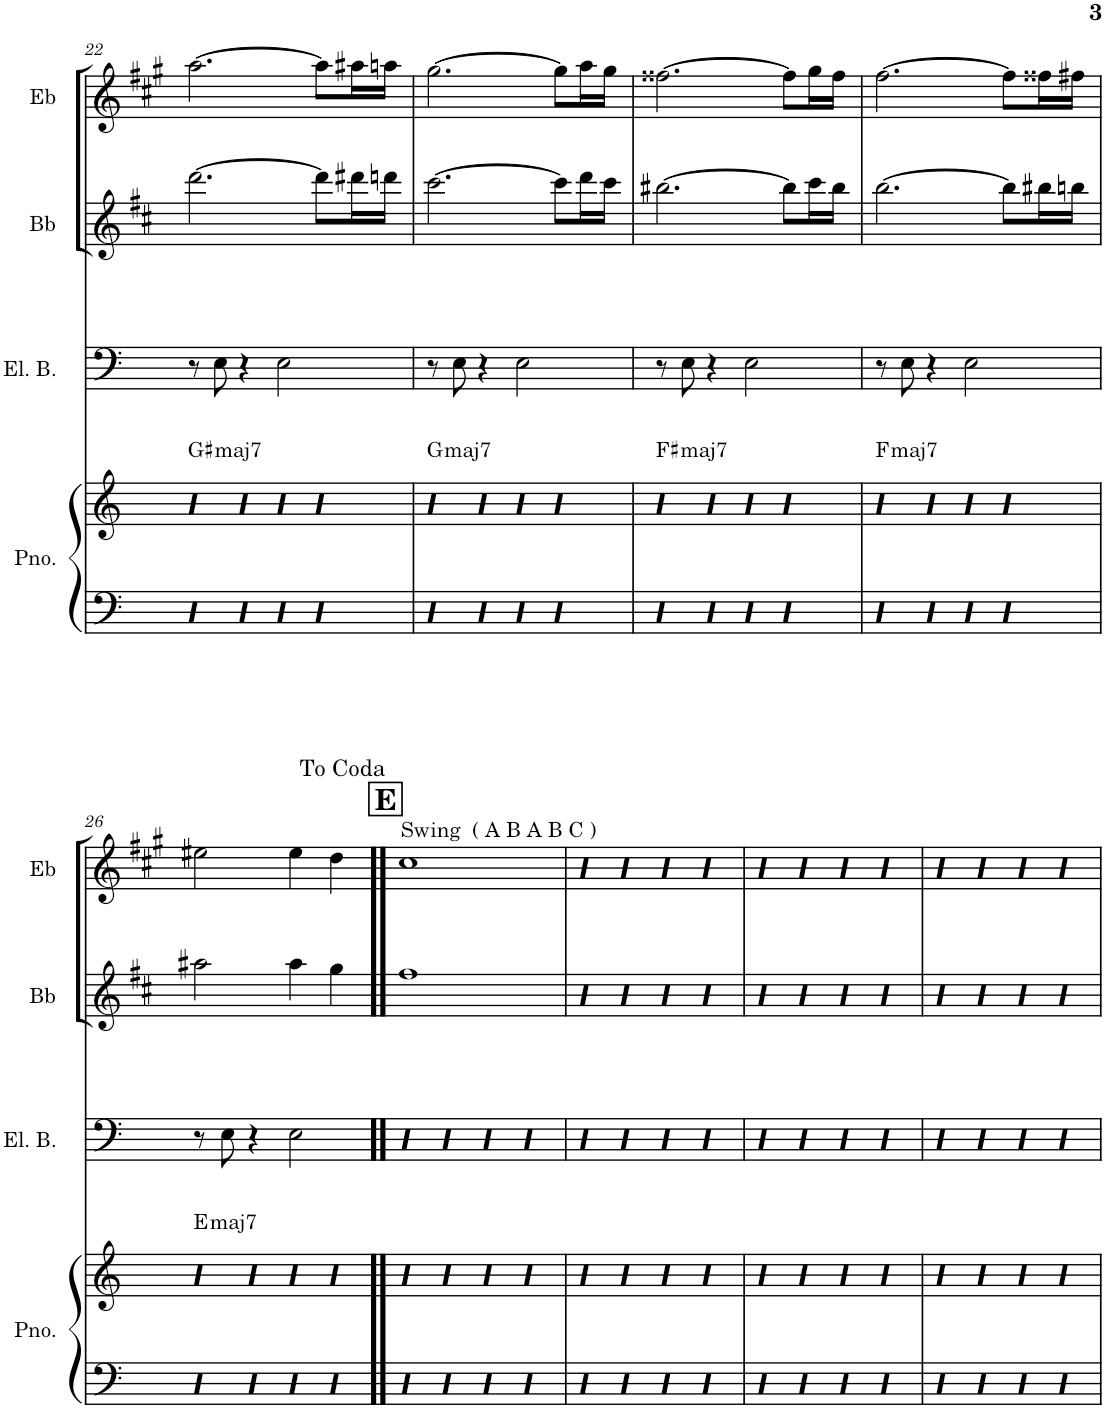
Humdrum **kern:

**kern	**kern	**harte	**kern	**kern	**kern
*part4	*part4	*part4	*part3	*part2	*part1
*staff5	*staff4	*	*staff3	*staff2	*staff1
*I"Piano	*	*	*I"Electric Bass	*I"Bb	*I"Eb
*I'Pno.	*	*	*I'El. B.	*I'Bb	*I'Eb
!!LO:PB:g=z
*clefF4	*clefG2	*	*clefF4	*clefG2	*clefG2
*	*	*	*Trd7c12	*Trd8c14	*Trd5c9
*k[]	*k[]	*	*k[]	*k[f#c#]	*k[f#c#g#]
*M4/4	*M4/4	*	*M4/4	*M4/4	*M4/4
=22	=22	=22	=22	=22	=22
!	!	!LO:H:kt=maj7	!	!	!
4D	4bn	G#:maj7	8r	[2.ddd\	[2.aa\
.	.	.	8E\	.	.
4D	4b	.	4r	.	.
4D	4b	.	2E\	.	.
4D	4b	.	.	8ddd\L]	8aa\L]
.	.	.	.	16ddd#X\L	16aa#X\L
.	.	.	.	16dddn\JJ	16aan\JJ
=23	=23	=23	=23	=23	=23
!	!	!LO:H:kt=maj7	!	!	!
4D	4b	G:maj7	8r	[2.ccc#\	[2.gg#\
.	.	.	8E\	.	.
4D	4b	.	4r	.	.
4D	4b	.	2E\	.	.
4D	4b	.	.	8ccc#\L]	8gg#\L]
.	.	.	.	16ddd\L	16aa\L
.	.	.	.	16ccc#\JJ	16gg#\JJ
=24	=24	=24	=24	=24	=24
!	!	!LO:H:kt=maj7	!	!	!
4D	4b	F#:maj7	8r	[2.bb#X\	[2.ff##X\
.	.	.	8E\	.	.
4D	4b	.	4r	.	.
4D	4b	.	2E\	.	.
4D	4b	.	.	8bb#\L]	8ff##\L]
.	.	.	.	16ccc#\L	16gg#\L
.	.	.	.	16bb#\JJ	16ff##\JJ
=25	=25	=25	=25	=25	=25
!	!	!LO:H:kt=maj7	!	!	!
4D	4b	F:maj7	8r	[2.bb\	[2.ff#\
.	.	.	8E\	.	.
4D	4b	.	4r	.	.
4D	4b	.	2E\	.	.
4D	4b	.	.	8bb\L]	8ff#\L]
.	.	.	.	16bb#X\L	16ff##X\L
.	.	.	.	16bbn\JJ	16ff#X\JJ
!!LO:LB:g=z
=26	=26	=26	=26	=26	=26
!	!	!LO:H:kt=maj7	!	!	!
4D	4b	E:maj7	8r	2aa#X\	2ee#X\
.	.	.	8E\	.	.
4D	4b	.	4r	.	.
4D	4b	.	2E\	4aa#\	4ee#\
4D	4b	.	.	4gg\	4dd\
!!LO:REH:place=s1:a:B:cj:fs=14:t=E
=27!!	=27!!	=27!!	=27!!	=27!!	=27!!
!	!	!	!	!	!LO:TX:a:t=Swing  ( A B A B C )
4D	4b	.	4d	1ff#	1cc#
4D	4b	.	4d	.	.
4D	4b	.	4d	.	.
4D	4b	.	4d	.	.
=28	=28	=28	=28	=28	=28
4D	4b	.	4d	4ccc#	4gg#
4D	4b	.	4d	4ccc#	4gg#
4D	4b	.	4d	4ccc#	4gg#
4D	4b	.	4d	4ccc#	4gg#
=29	=29	=29	=29	=29	=29
4D	4b	.	4d	4ccc#	4gg#
4D	4b	.	4d	4ccc#	4gg#
4D	4b	.	4d	4ccc#	4gg#
4D	4b	.	4d	4ccc#	4gg#
=30	=30	=30	=30	=30	=30
4D	4b	.	4d	4ccc#	4gg#
4D	4b	.	4d	4ccc#	4gg#
4D	4b	.	4d	4ccc#	4gg#
4D	4b	.	4d	4ccc#	4gg#
=	=	=	=	=	=
*-	*-	*-	*-	*-	*-
